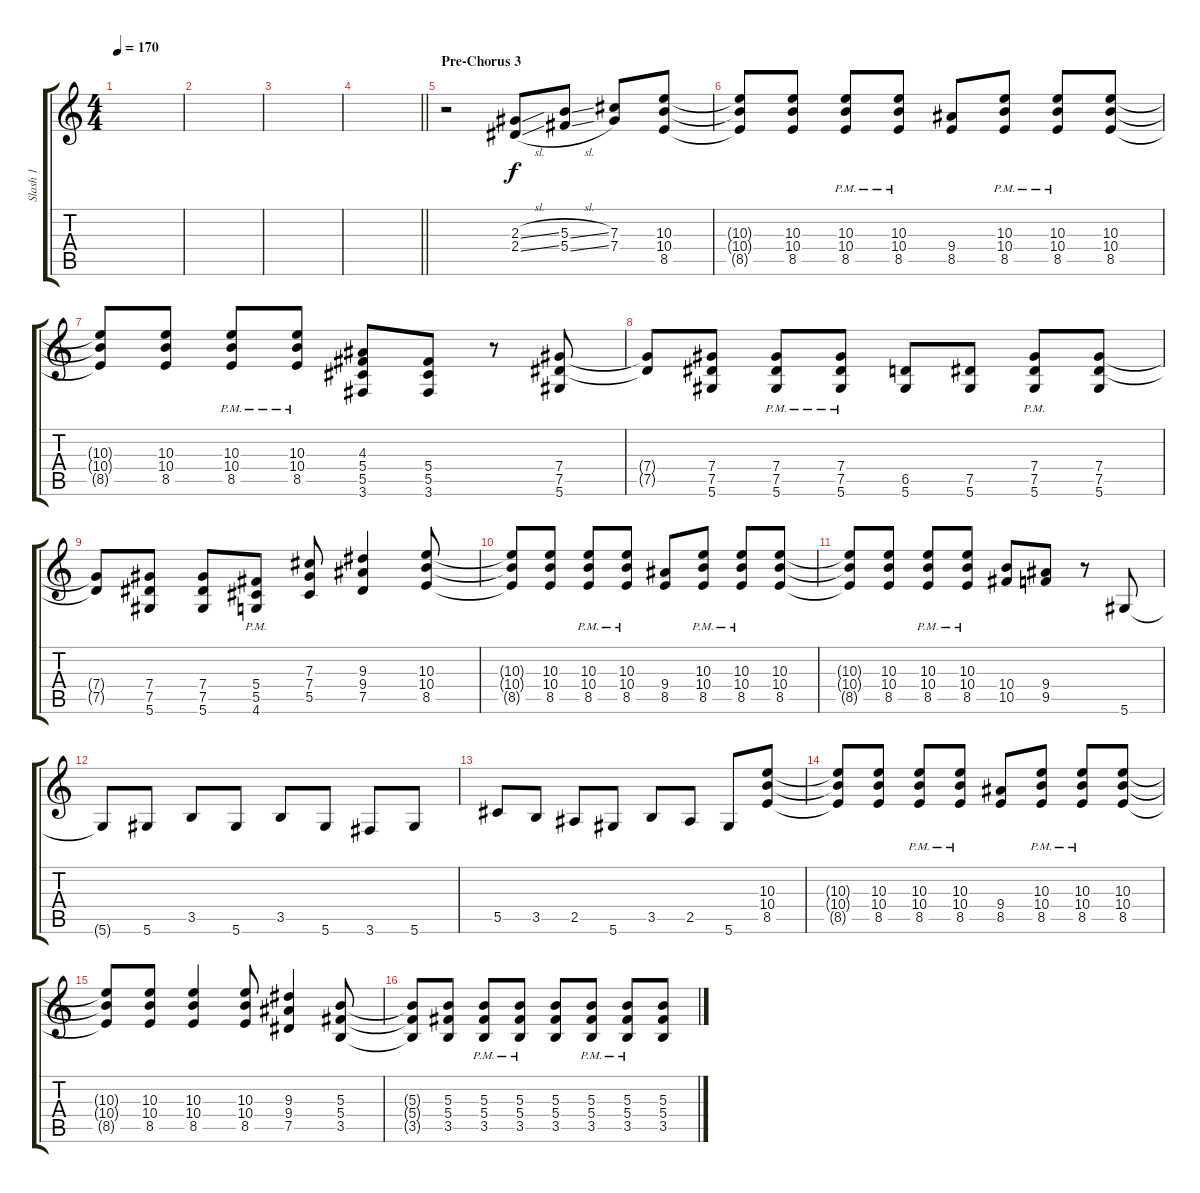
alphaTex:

\track ("Slash 1" "Slash 1") {instrument distortionguitar}
\staff {score tabs}
\tuning (Eb4 Bb3 Gb3 Db3 Ab2 Eb2) {hide}
\ts (4 4)
\tempo 170
\clef g2
\ks c
|
|
|
\barLineRight lightlight
|
\section ("" "Pre-Chorus 3")
r.2 (2.3{sl} 2.4{sl}).8 (5.3{sl} 5.4{sl}).8 (7.3 7.4).8 (10.3 10.4 8.5).8 |
(10.3{t} 10.4{t} 8.5{t}).8 (10.3 10.4 8.5).8 (10.3{pm} 10.4{pm} 8.5{pm}).8 (10.3{pm} 10.4{pm} 8.5{pm}).8 (9.4 8.5).8 (10.3{pm} 10.4{pm} 8.5{pm}).8 (10.3{pm} 10.4{pm} 8.5{pm}).8 (10.3 10.4 8.5).8 |
(10.3{t} 10.4{t} 8.5{t}).8 (10.3 10.4 8.5).8 (10.3{pm} 10.4{pm} 8.5{pm}).8 (10.3{pm} 10.4{pm} 8.5{pm}).8 (4.3 5.4 5.5 3.6).8 (5.4 5.5 3.6).8 r.8 (7.4 7.5 5.6).8 |
(7.4{t} 7.5{t}).8 (7.4 7.5 5.6).8 (7.4{pm} 7.5{pm} 5.6{pm}).8 (7.4{pm} 7.5{pm} 5.6{pm}).8 (6.5 5.6).8 (7.5 5.6).8 (7.4{pm} 7.5{pm} 5.6{pm}).8 (7.4 7.5 5.6).8 |
(7.4{t} 7.5{t}).8 (7.4 7.5 5.6).8 (7.4 7.5 5.6).8 (5.4{pm} 5.5{pm} 4.6{pm}).8 (7.3 7.4 5.5).8 (9.3 9.4 7.5).4 (10.3 10.4 8.5).8 |
(10.3{t} 10.4{t} 8.5{t}).8 (10.3 10.4 8.5).8 (10.3{pm} 10.4{pm} 8.5{pm}).8 (10.3{pm} 10.4{pm} 8.5{pm}).8 (9.4 8.5).8 (10.3{pm} 10.4{pm} 8.5{pm}).8 (10.3{pm} 10.4{pm} 8.5{pm}).8 (10.3 10.4 8.5).8 |
(10.3{t} 10.4{t} 8.5{t}).8 (10.3 10.4 8.5).8 (10.3{pm} 10.4{pm} 8.5{pm}).8 (10.3{pm} 10.4{pm} 8.5{pm}).8 (10.4 10.5).8 (9.4 9.5).8 r.8 5.6.8 |
5.6{t}.8 5.6.8 3.5.8 5.6.8 3.5.8 5.6.8 3.6.8 5.6.8 |
5.5.8 3.5.8 2.5.8 5.6.8 3.5.8 2.5.8 5.6.8 (10.3 10.4 8.5).8 |
(10.3{t} 10.4{t} 8.5{t}).8 (10.3 10.4 8.5).8 (10.3{pm} 10.4{pm} 8.5{pm}).8 (10.3{pm} 10.4{pm} 8.5{pm}).8 (9.4 8.5).8 (10.3{pm} 10.4{pm} 8.5{pm}).8 (10.3{pm} 10.4{pm} 8.5{pm}).8 (10.3 10.4 8.5).8 |
(10.3{t} 10.4{t} 8.5{t}).8 (10.3 10.4 8.5).8 (10.3 10.4 8.5).4 (10.3 10.4 8.5).8 (9.3 9.4 7.5).4 (5.3 5.4 3.5).8 |
(5.3{t} 5.4{t} 3.5{t}).8 (5.3 5.4 3.5).8 (5.3{pm} 5.4{pm} 3.5{pm}).8 (5.3{pm} 5.4{pm} 3.5{pm}).8 (5.3 5.4 3.5).8 (5.3{pm} 5.4{pm} 3.5{pm}).8 (5.3{pm} 5.4{pm} 3.5{pm}).8 (5.3 5.4 3.5).8
